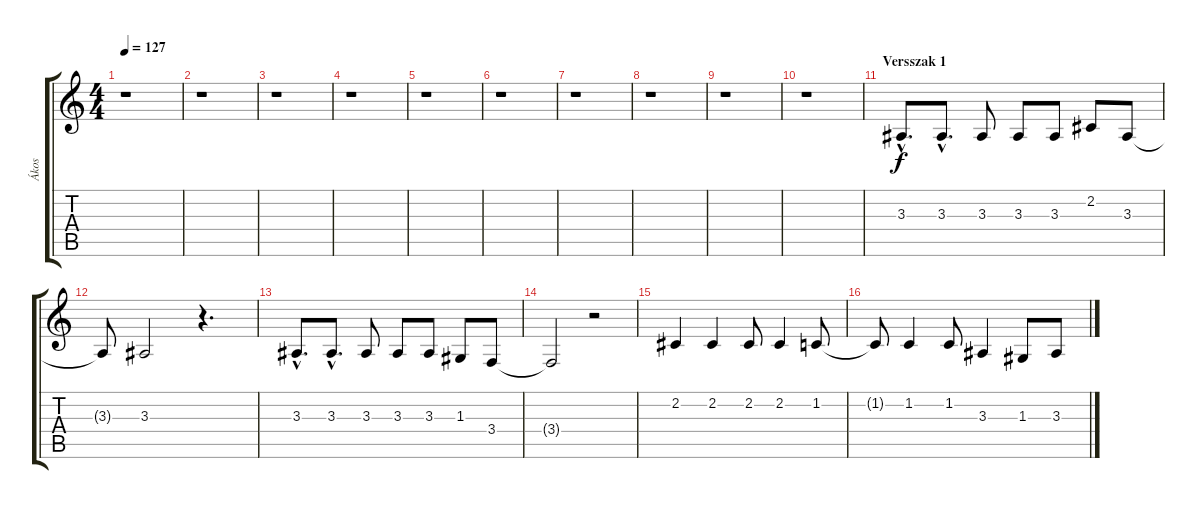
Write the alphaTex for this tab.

\track ("Ákos" "Ákos") {instrument tenorsax}
\staff {score tabs}
\tuning (E4 B3 G3 D3 A2 E2) {hide}
\ts (4 4)
\tempo 127
\clef g2
\ks c
r.1{dy f} |
r.1 |
r.1 |
r.1 |
r.1 |
r.1 |
r.1 |
r.1 |
r.1 |
r.1 |
\section ("" "Versszak 1")
3.3{hac}.8{d} 3.3{hac}.8{d} 3.3.8 3.3.8 3.3.8 2.2.8 3.3.8 |
3.3{t}.8 3.3.2 r.4{d} |
3.3{hac}.8{d} 3.3{hac}.8{d} 3.3.8 3.3.8 3.3.8 1.3.8 3.4.8 |
3.4{t}.2 r.2 |
2.2.4 2.2.4 2.2.8 2.2.4 1.2.8 |
1.2{t}.8 1.2.4 1.2.8 3.3.4 1.3.8 3.3.8
